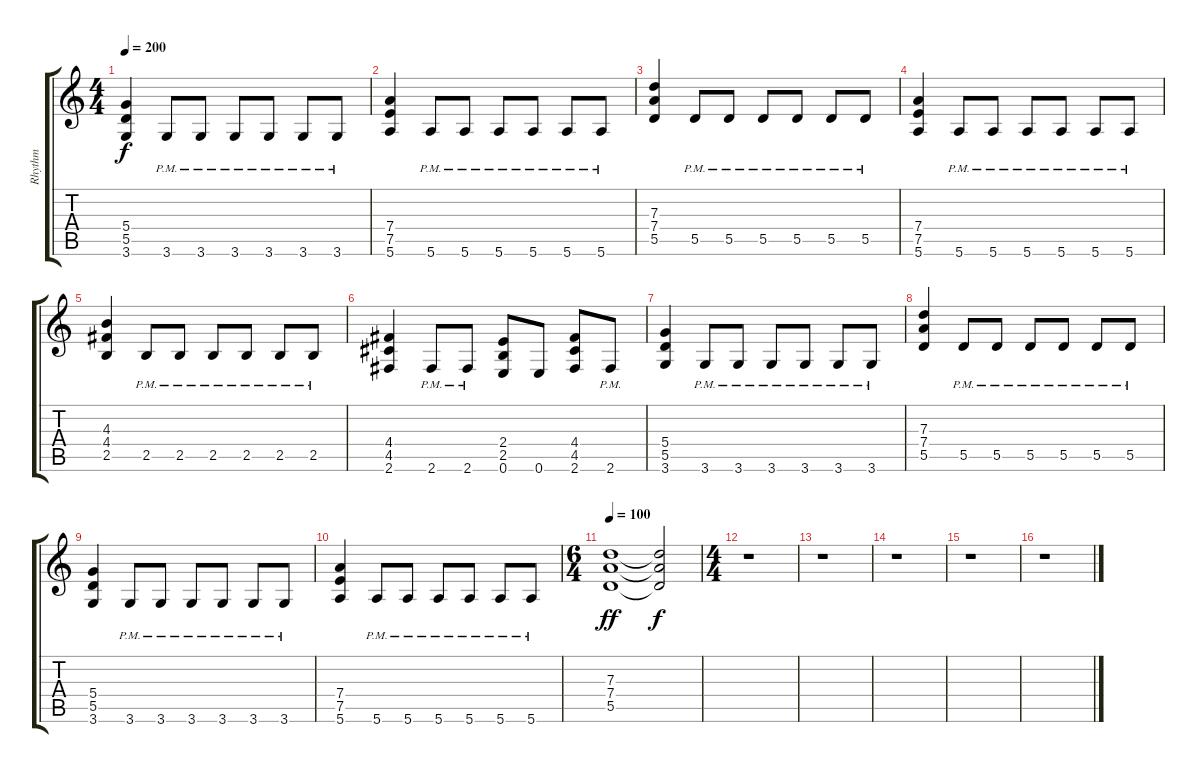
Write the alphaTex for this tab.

\track ("Rhythm" "Rhythm") {instrument distortionguitar}
\staff {score tabs}
\tuning (E4 B3 G3 D3 A2 E2) {hide}
\ts (4 4)
\tempo 200
\clef g2
\ks c
(5.4 5.5 3.6).4{dy f} 3.6{pm}.8 3.6{pm}.8 3.6{pm}.8 3.6{pm}.8 3.6{pm}.8 3.6{pm}.8 |
(7.4 7.5 5.6).4 5.6{pm}.8 5.6{pm}.8 5.6{pm}.8 5.6{pm}.8 5.6{pm}.8 5.6{pm}.8 |
(7.3 7.4 5.5).4 5.5{pm}.8 5.5{pm}.8 5.5{pm}.8 5.5{pm}.8 5.5{pm}.8 5.5{pm}.8 |
(7.4 7.5 5.6).4 5.6{pm}.8 5.6{pm}.8 5.6{pm}.8 5.6{pm}.8 5.6{pm}.8 5.6{pm}.8 |
(4.3 4.4 2.5).4 2.5{pm}.8 2.5{pm}.8 2.5{pm}.8 2.5{pm}.8 2.5{pm}.8 2.5{pm}.8 |
(4.4 4.5 2.6).4 2.6{pm}.8 2.6{pm}.8 (2.4 2.5 0.6).8 0.6.8 (4.4 4.5 2.6).8 2.6{pm}.8 |
(5.4 5.5 3.6).4 3.6{pm}.8 3.6{pm}.8 3.6{pm}.8 3.6{pm}.8 3.6{pm}.8 3.6{pm}.8 |
(7.3 7.4 5.5).4 5.5{pm}.8 5.5{pm}.8 5.5{pm}.8 5.5{pm}.8 5.5{pm}.8 5.5{pm}.8 |
(5.4 5.5 3.6).4 3.6{pm}.8 3.6{pm}.8 3.6{pm}.8 3.6{pm}.8 3.6{pm}.8 3.6{pm}.8 |
(7.4 7.5 5.6).4 5.6{pm}.8 5.6{pm}.8 5.6{pm}.8 5.6{pm}.8 5.6{pm}.8 5.6{pm}.8 |
\ts (6 4)
\tempo 100
(7.3 7.4 5.5).1{dy ff} (7.3{t} 7.4{t} 5.5{t}).2{dy f} |
\ts (4 4)
r.1 |
r.1 |
r.1 |
r.1 |
r.1
